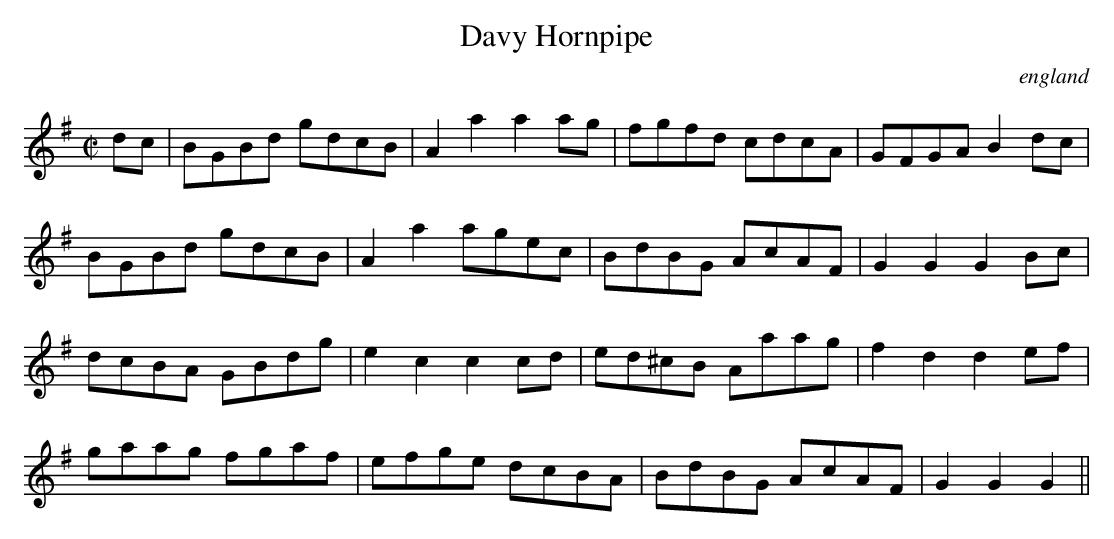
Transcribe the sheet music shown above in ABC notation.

X:1
T:Davy Hornpipe
O:england
M:C|
L:1/8
K:G
dc|BGBd gdcB|A2a2a2ag|fgfd cdcA|GFGA B2dc|
BGBd gdcB|A2a2agec|BdBG AcAF|G2G2G2Bc|
dcBA GBdg|e2c2c2cd|ed^cB Aaag|f2d2d2ef|
gaag fgaf|efge dcBA|BdBG AcAF|G2G2G2||
